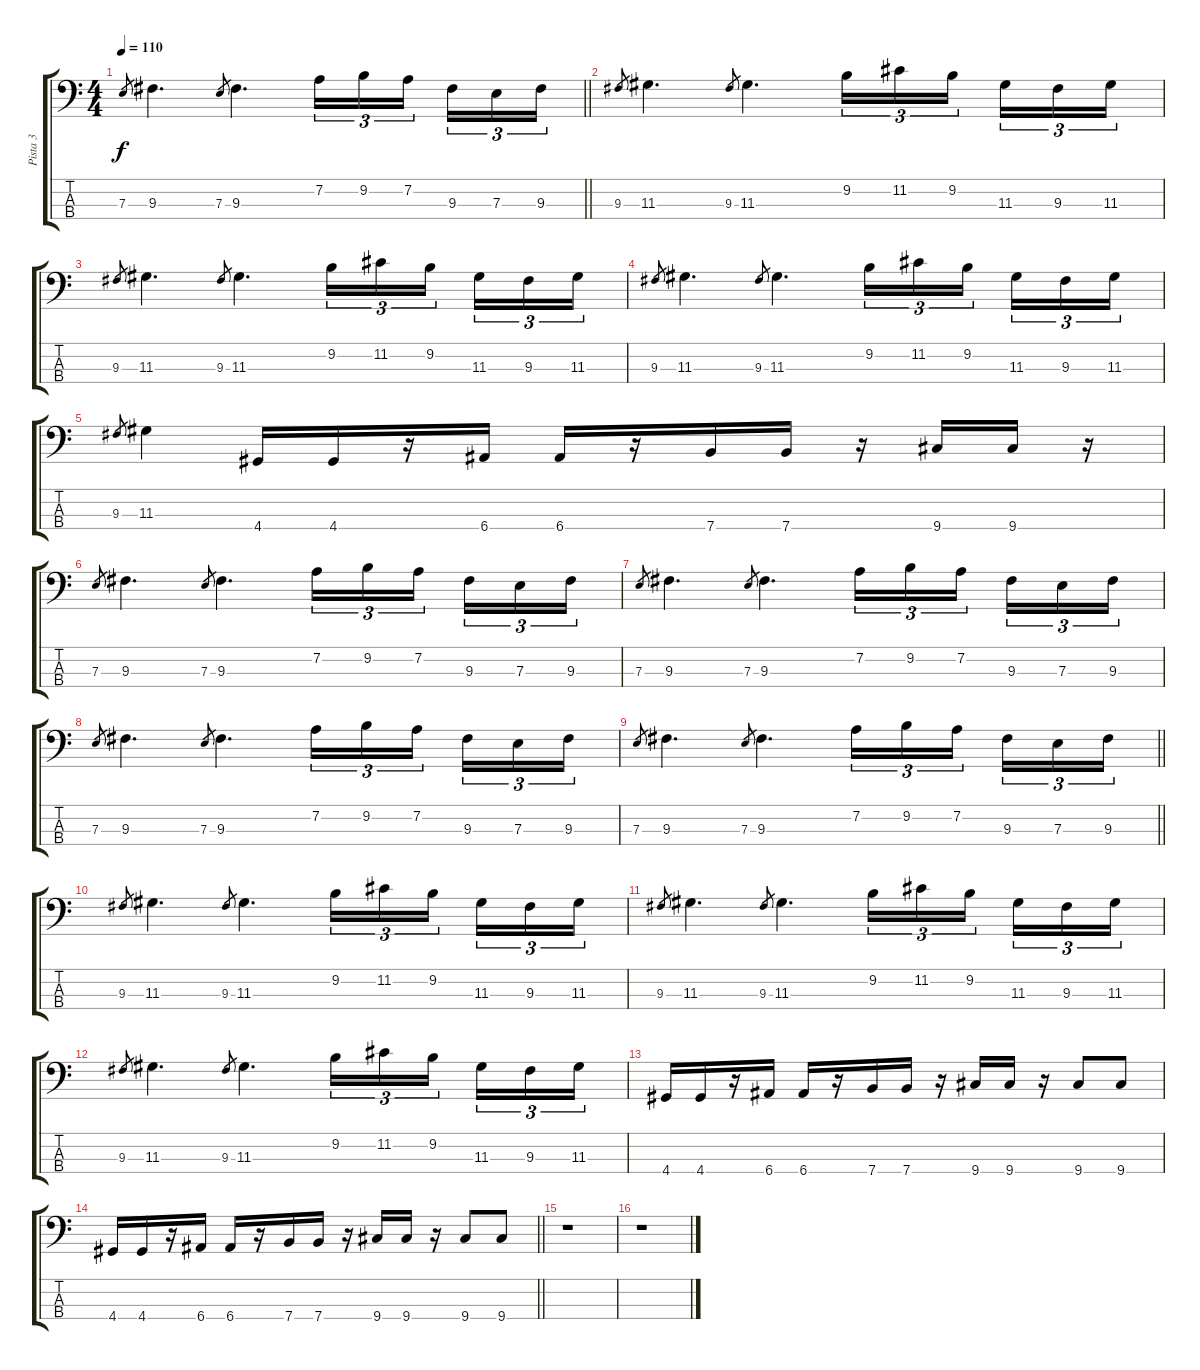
\track ("Pista 3" "Pista 3") {instrument electricbassfinger}
\staff {score tabs}
\tuning (G2 D2 A1 E1) {hide}
\ts (4 4)
\tempo 110
\clef f4
\barLineRight lightlight
\ks c
7.3.8{gr dy f} 9.3.4{d} 7.3.8{gr} 9.3.4{d} 7.2.16{tu (3 2)} 9.2.16{tu (3 2)} 7.2.16{tu (3 2) beam splitsecondary} 9.3.16{tu (3 2)} 7.3.16{tu (3 2)} 9.3.16{tu (3 2)} |
9.3.8{gr} 11.3.4{d} 9.3.8{gr} 11.3.4{d} 9.2.16{tu (3 2)} 11.2.16{tu (3 2)} 9.2.16{tu (3 2) beam splitsecondary} 11.3.16{tu (3 2)} 9.3.16{tu (3 2)} 11.3.16{tu (3 2)} |
9.3.8{gr} 11.3.4{d} 9.3.8{gr} 11.3.4{d} 9.2.16{tu (3 2)} 11.2.16{tu (3 2)} 9.2.16{tu (3 2) beam splitsecondary} 11.3.16{tu (3 2)} 9.3.16{tu (3 2)} 11.3.16{tu (3 2)} |
9.3.8{gr} 11.3.4{d} 9.3.8{gr} 11.3.4{d} 9.2.16{tu (3 2)} 11.2.16{tu (3 2)} 9.2.16{tu (3 2) beam splitsecondary} 11.3.16{tu (3 2)} 9.3.16{tu (3 2)} 11.3.16{tu (3 2)} |
9.3.8{gr} 11.3.4 4.4.16 4.4.16 r.16 6.4.16 6.4.16 r.16 7.4.16 7.4.16 r.16 9.4.16 9.4.16 r.16 |
7.3.8{gr} 9.3.4{d} 7.3.8{gr} 9.3.4{d} 7.2.16{tu (3 2)} 9.2.16{tu (3 2)} 7.2.16{tu (3 2) beam splitsecondary} 9.3.16{tu (3 2)} 7.3.16{tu (3 2)} 9.3.16{tu (3 2)} |
7.3.8{gr} 9.3.4{d} 7.3.8{gr} 9.3.4{d} 7.2.16{tu (3 2)} 9.2.16{tu (3 2)} 7.2.16{tu (3 2) beam splitsecondary} 9.3.16{tu (3 2)} 7.3.16{tu (3 2)} 9.3.16{tu (3 2)} |
7.3.8{gr} 9.3.4{d} 7.3.8{gr} 9.3.4{d} 7.2.16{tu (3 2)} 9.2.16{tu (3 2)} 7.2.16{tu (3 2) beam splitsecondary} 9.3.16{tu (3 2)} 7.3.16{tu (3 2)} 9.3.16{tu (3 2)} |
\barLineRight lightlight
7.3.8{gr} 9.3.4{d} 7.3.8{gr} 9.3.4{d} 7.2.16{tu (3 2)} 9.2.16{tu (3 2)} 7.2.16{tu (3 2) beam splitsecondary} 9.3.16{tu (3 2)} 7.3.16{tu (3 2)} 9.3.16{tu (3 2)} |
9.3.8{gr} 11.3.4{d} 9.3.8{gr} 11.3.4{d} 9.2.16{tu (3 2)} 11.2.16{tu (3 2)} 9.2.16{tu (3 2) beam splitsecondary} 11.3.16{tu (3 2)} 9.3.16{tu (3 2)} 11.3.16{tu (3 2)} |
9.3.8{gr} 11.3.4{d} 9.3.8{gr} 11.3.4{d} 9.2.16{tu (3 2)} 11.2.16{tu (3 2)} 9.2.16{tu (3 2) beam splitsecondary} 11.3.16{tu (3 2)} 9.3.16{tu (3 2)} 11.3.16{tu (3 2)} |
9.3.8{gr} 11.3.4{d} 9.3.8{gr} 11.3.4{d} 9.2.16{tu (3 2)} 11.2.16{tu (3 2)} 9.2.16{tu (3 2) beam splitsecondary} 11.3.16{tu (3 2)} 9.3.16{tu (3 2)} 11.3.16{tu (3 2)} |
4.4.16 4.4.16 r.16 6.4.16 6.4.16 r.16 7.4.16 7.4.16 r.16 9.4.16 9.4.16 r.16 9.4.8 9.4.8 |
\barLineRight lightlight
4.4.16 4.4.16 r.16 6.4.16 6.4.16 r.16 7.4.16 7.4.16 r.16 9.4.16 9.4.16 r.16 9.4.8 9.4.8 |
r.1 |
r.1
